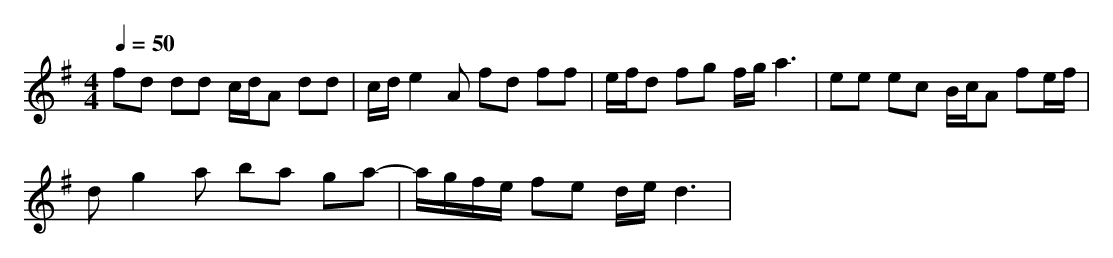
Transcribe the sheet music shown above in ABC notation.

X:1
T:
M: 4/4
L: 1/8
Q:1/4=50
K:G % 1 sharps
fd dd c/2d/2A dd|c/2d/2e2A fd ff|e/2f/2d fg f/2g/2a3|ee ec B/2c/2A fe/2f/2|
dg2a ba ga-|a/2g/2f/2e/2 fe d/2e/2d3|
